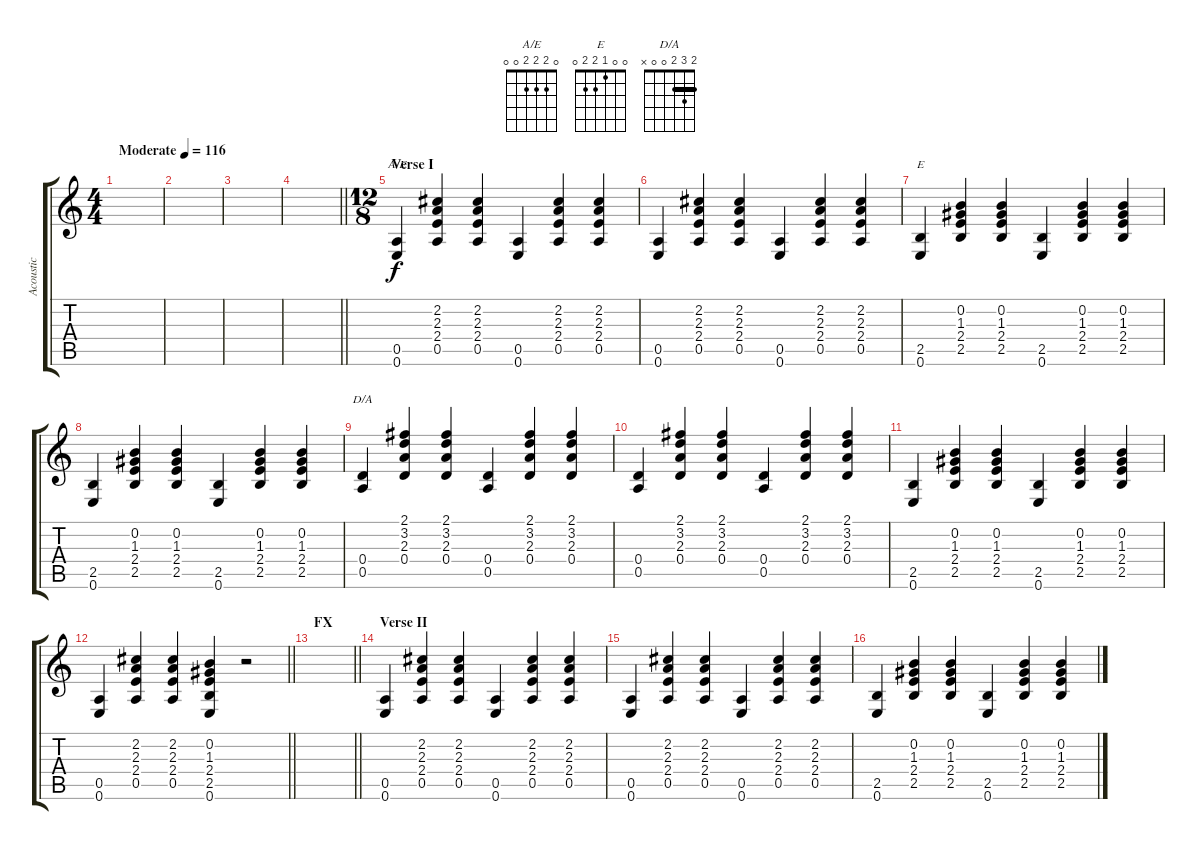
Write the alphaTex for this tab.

\track ("Acoustic" "Acoustic") {instrument acousticguitarsteel}
\staff {score tabs}
\tuning (E4 B3 G3 D3 A2 E2) {hide}
\chord ("A/E" 0 2 2 2 0 0)
\chord ("E" 0 0 1 2 2 0)
\chord ("D/A" 2 3 2 0 0 x) {barre 2}
\ts (4 4)
\tempo (116 "Moderate")
\clef g2
\ks c
|
|
|
\barLineRight lightlight
|
\ts (12 8)
\section ("" "Verse I")
(0.5 0.6).4{ch "A/E"} (2.2 2.3 2.4 0.5).4 (2.2 2.3 2.4 0.5).4 (0.5 0.6).4 (2.2 2.3 2.4 0.5).4 (2.2 2.3 2.4 0.5).4 |
(0.5 0.6).4 (2.2 2.3 2.4 0.5).4 (2.2 2.3 2.4 0.5).4 (0.5 0.6).4 (2.2 2.3 2.4 0.5).4 (2.2 2.3 2.4 0.5).4 |
(2.5 0.6).4{ch "E"} (0.2 1.3 2.4 2.5).4 (0.2 1.3 2.4 2.5).4 (2.5 0.6).4 (0.2 1.3 2.4 2.5).4 (0.2 1.3 2.4 2.5).4 |
(2.5 0.6).4 (0.2 1.3 2.4 2.5).4 (0.2 1.3 2.4 2.5).4 (2.5 0.6).4 (0.2 1.3 2.4 2.5).4 (0.2 1.3 2.4 2.5).4 |
(0.4 0.5).4{ch "D/A"} (2.1 3.2 2.3 0.4).4 (2.1 3.2 2.3 0.4).4 (0.4 0.5).4 (2.1 3.2 2.3 0.4).4 (2.1 3.2 2.3 0.4).4 |
(0.4 0.5).4 (2.1 3.2 2.3 0.4).4 (2.1 3.2 2.3 0.4).4 (0.4 0.5).4 (2.1 3.2 2.3 0.4).4 (2.1 3.2 2.3 0.4).4 |
(2.5 0.6).4 (0.2 1.3 2.4 2.5).4 (0.2 1.3 2.4 2.5).4 (2.5 0.6).4 (0.2 1.3 2.4 2.5).4 (0.2 1.3 2.4 2.5).4 |
\barLineRight lightlight
(0.5 0.6).4 (2.2 2.3 2.4 0.5).4 (2.2 2.3 2.4 0.5).4 (0.2 1.3 2.4 2.5 0.6).4 r.2 |
\section ("" "FX")
\barLineRight lightlight
|
\section ("" "Verse II")
(0.5 0.6).4 (2.2 2.3 2.4 0.5).4 (2.2 2.3 2.4 0.5).4 (0.5 0.6).4 (2.2 2.3 2.4 0.5).4 (2.2 2.3 2.4 0.5).4 |
(0.5 0.6).4 (2.2 2.3 2.4 0.5).4 (2.2 2.3 2.4 0.5).4 (0.5 0.6).4 (2.2 2.3 2.4 0.5).4 (2.2 2.3 2.4 0.5).4 |
(2.5 0.6).4 (0.2 1.3 2.4 2.5).4 (0.2 1.3 2.4 2.5).4 (2.5 0.6).4 (0.2 1.3 2.4 2.5).4 (0.2 1.3 2.4 2.5).4
